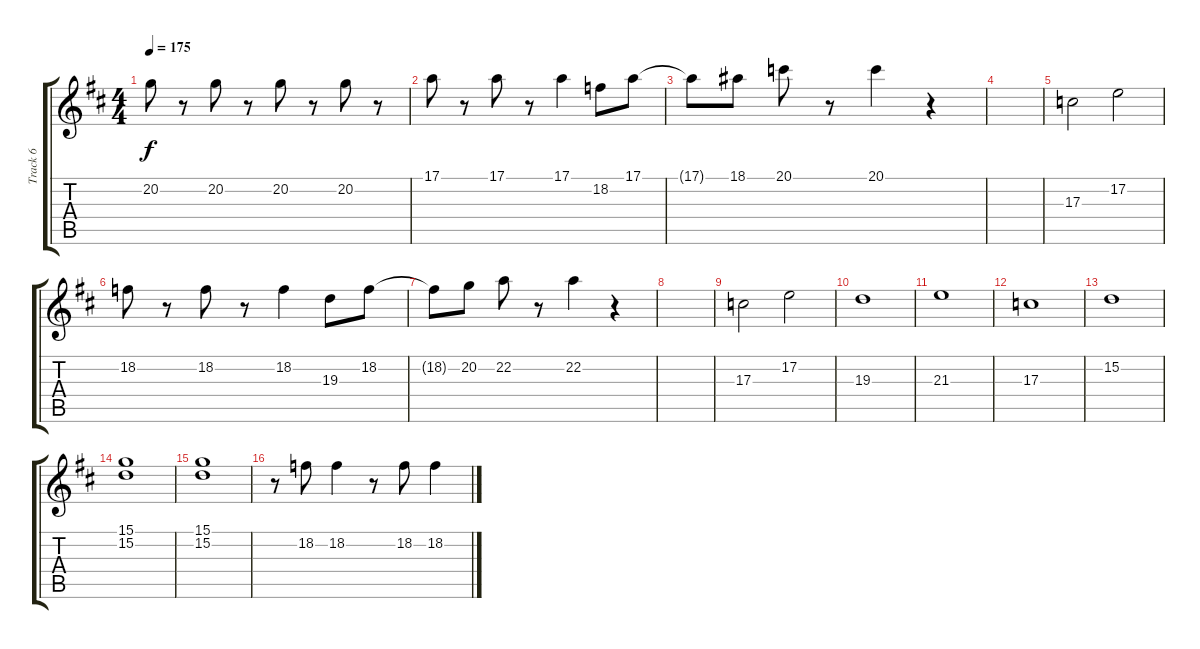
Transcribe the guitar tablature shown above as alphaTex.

\track ("Track 6" "Track 6") {instrument pad1newage}
\staff {score tabs}
\tuning (E4 B3 G3 D3 A2 E2) {hide}
\ts (4 4)
\tempo 175
\clef g2
\ks d
20.2.8{dy f} r.8 20.2.8 r.8 20.2.8 r.8 20.2.8 r.8 |
17.1.8 r.8 17.1.8 r.8 17.1.4 18.2.8 17.1.8 |
17.1{t}.8 18.1.8 20.1.8 r.8 20.1.4 r.4 |
|
17.3.2 17.2.2 |
18.2.8 r.8 18.2.8 r.8 18.2.4 19.3.8 18.2.8 |
18.2{t}.8 20.2.8 22.2.8 r.8 22.2.4 r.4 |
|
17.3.2 17.2.2 |
19.3.1 |
21.3.1 |
17.3.1 |
15.2.1 |
(15.1 15.2).1 |
(15.1 15.2).1 |
r.8 18.2.8 18.2.4 r.8 18.2.8 18.2.4
